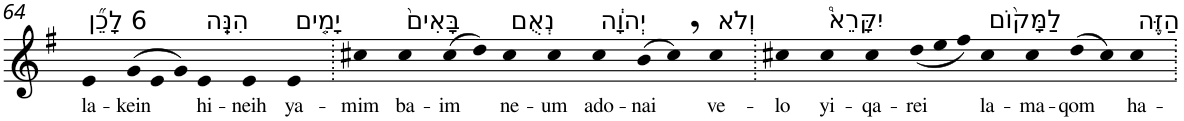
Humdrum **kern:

**kern	**text
*part1	*part1
*staff1	*staff1
*I"Piano	*
*I'Pno	*
!!LO:PB:g=z
*clefG2	*
*k[f#]	*
*G:	*
=64	=64
!LO:TX:a:t=6 לָכֵ֞ן	!
!	!LO:LY:b
4e	la-
*Xtuplet	*
!	!LO:LY:b
(>12g	-kein
12e	.
12g)	.
!LO:TX:a:t=הִנֵּֽה	!
!	!LO:LY:b
4e	hi-
!	!LO:LY:b
4e	-neih
!LO:TX:a:t=יָמִ֤ים	!
!	!LO:LY:b
4e	ya-
=65.	=65.
!	!LO:LY:b
4cc#X	-mim
!LO:TX:a:t=בָּאִים֙	!
!	!LO:LY:b
4cc#	ba-
!	!LO:LY:b
(>8cc#	-im
8dd)	.
!LO:TX:a:t=נְאֻם	!
!	!LO:LY:b
4cc#	ne-
!	!LO:LY:b
4cc#	-um
!LO:TX:a:t=יְהוָ֔ה	!
!	!LO:LY:b
4cc#	ado-
!	!LO:LY:b
(>8b	-nai
8cc#,)	.
!LO:TX:a:t=וְלֹא	!
!	!LO:LY:b
4cc#	ve-
=66.	=66.
!	!LO:LY:b
4cc#X	-lo
!LO:TX:a:t=יִקָּרֵא֩	!
!	!LO:LY:b
4cc#	yi-
!	!LO:LY:b
4cc#	-qa-
!	!LO:LY:b
(<12dd	-rei
12ee	.
12ff#)	.
!LO:TX:a:t=לַמָּק֨וֹם	!
!	!LO:LY:b
4cc#	la-
!	!LO:LY:b
4cc#	-ma-
!	!LO:LY:b
(>8dd	-qom
8cc#)	.
!LO:TX:a:t=הַזֶּ֥ה	!
!	!LO:LY:b
4cc#	ha-
=.	=.
*-	*-
